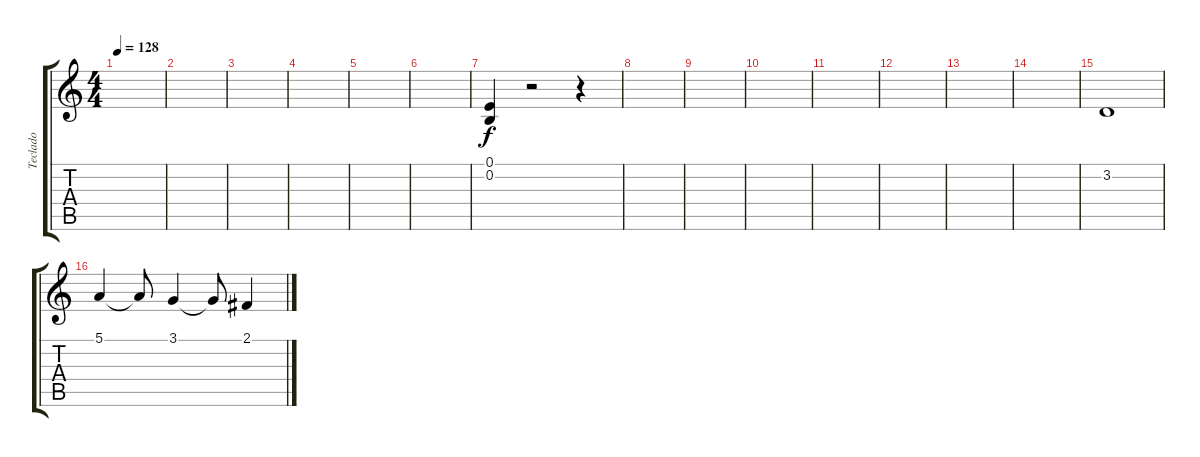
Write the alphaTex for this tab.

\track ("Teclado" "Teclado") {instrument vibraphone}
\staff {score tabs}
\tuning (E4 B3 G3 D3 A2 E2) {hide}
\ts (4 4)
\tempo 128
\clef g2
\ks c
|
|
|
|
|
|
(0.1 0.2).4{volume 5} r.2 r.4 |
|
|
|
|
|
|
|
3.2.1{volume 10} |
5.1.4 5.1{t}.8 3.1.4 3.1{t}.8 2.1.4
